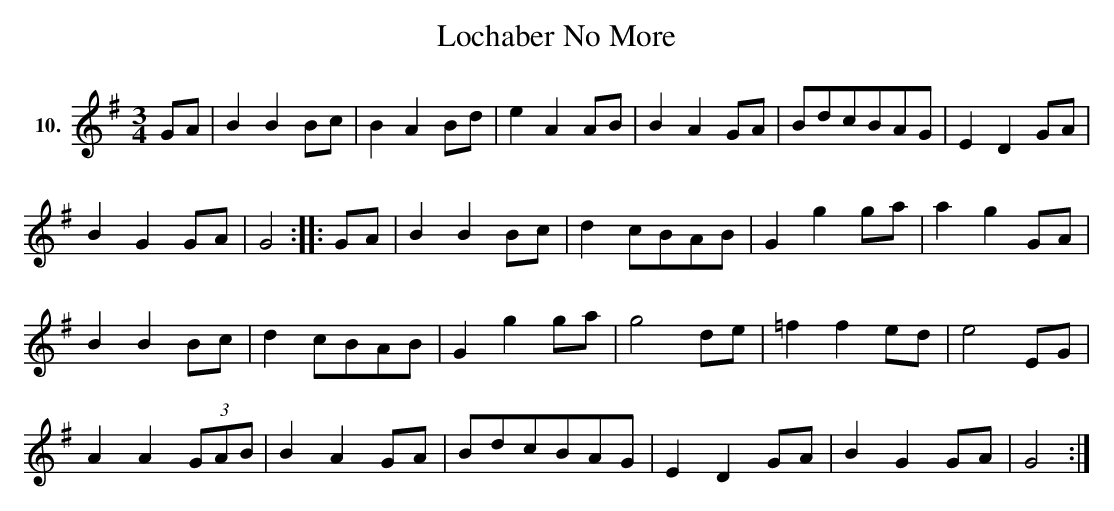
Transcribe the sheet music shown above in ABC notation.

X:1
T:Lochaber No More
M:3/4
L:1/8
K:G
V:1 clef=treble name="10."
[V:1] GA|B2 B2 Bc|B2 A2 Bd|e2 A2 AB|B2 A2 GA|BdcBAG|E2 D2 GA|
B2 G2 GA|G4::GA|B2 B2 Bc|d2 cBAB|G2 g2 ga|a2 g2 GA|
B2 B2 Bc|d2 cBAB|G2 g2 ga|g4 de|=f2 f2 ed|e4 EG|
A2 A2 (3GAB|B2 A2 GA|BdcBAG|E2 D2 GA|B2 G2 GA|G4:|]
